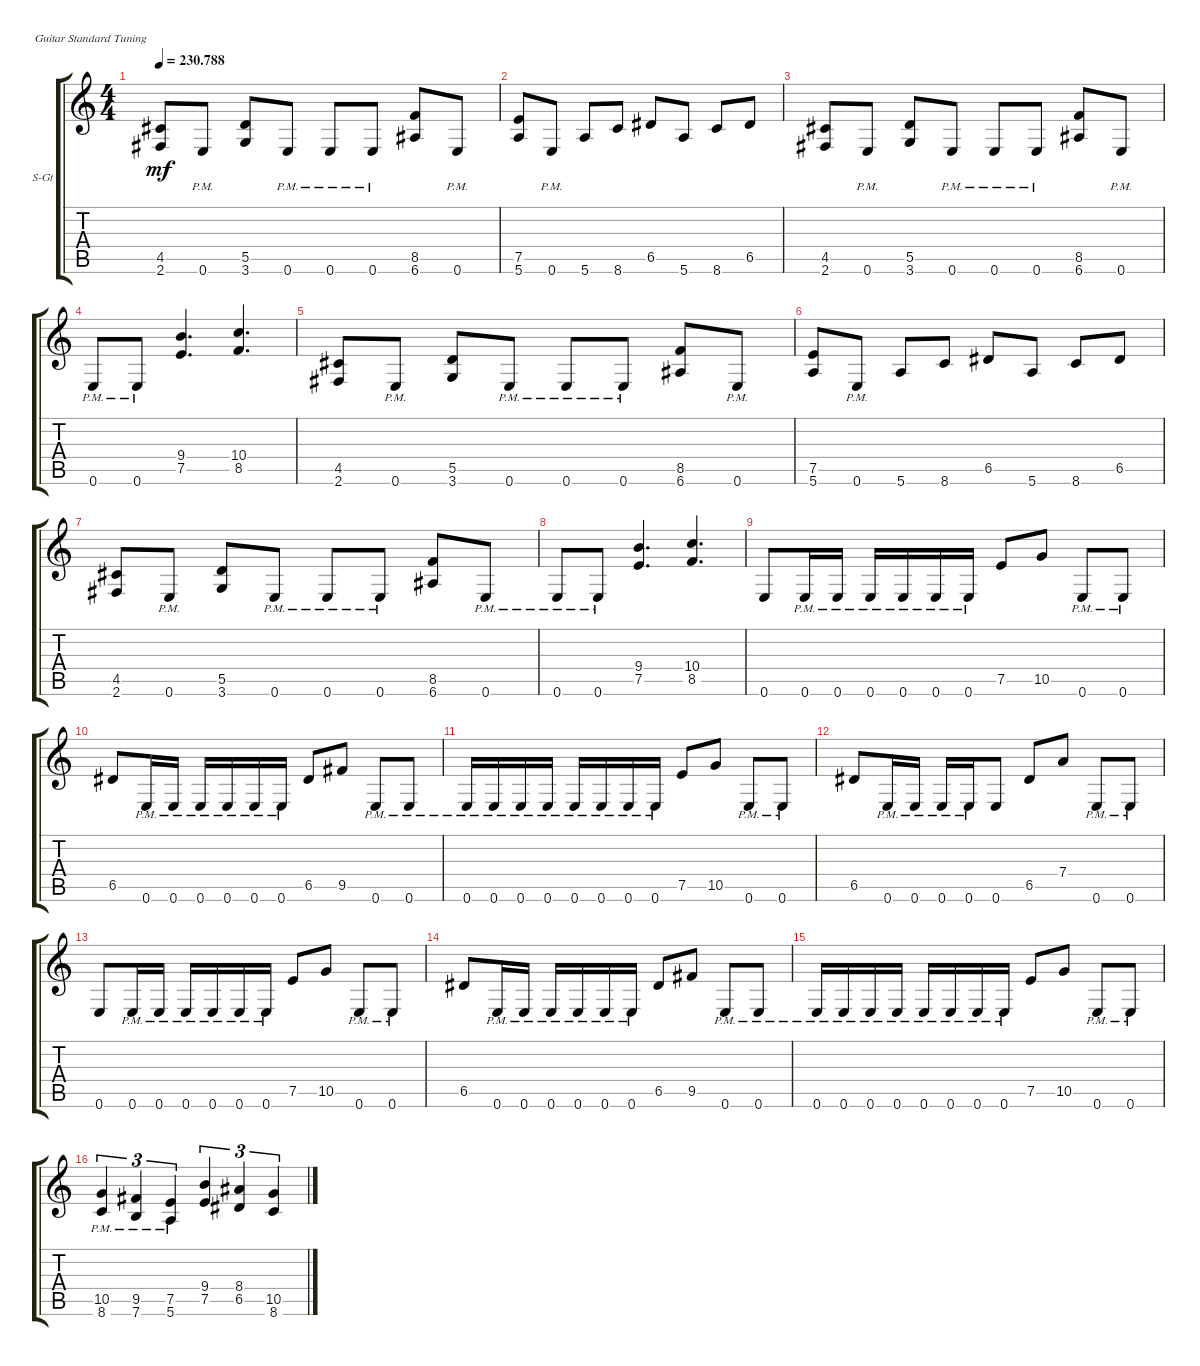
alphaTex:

\defaultSystemsLayout 4
\bracketExtendMode groupsimilarinstruments
\firstSystemTrackNameOrientation horizontal
\otherSystemsTrackNameOrientation horizontal
\track ("Steel Guitar" "S-Gt") {instrument acousticguitarsteel}
\staff {score tabs}
\tuning (E4 B3 G3 D3 A2 E2)
\ts (4 4)
\tempo
230.788
\accidentals auto
\clef g2
\ottava regular
\simile none
\ks c
(2.6 4.5).8{dy mf} 0.6{pm}.8 (3.6 5.5).8 0.6{pm}.8 0.6{pm}.8 0.6{pm}.8 (6.6 8.5).8 0.6{pm}.8 |
(5.6 7.5).8 0.6{pm}.8 5.6.8 8.6.8 6.5.8 5.6.8 8.6.8 6.5.8 |
(2.6 4.5).8 0.6{pm}.8 (3.6 5.5).8 0.6{pm}.8 0.6{pm}.8 0.6{pm}.8 (6.6 8.5).8 0.6{pm}.8 |
0.6{pm}.8 0.6{pm}.8 (7.5 9.4).4{d} (8.5 10.4).4{d} |
(2.6 4.5).8 0.6{pm}.8 (3.6 5.5).8 0.6{pm}.8 0.6{pm}.8 0.6{pm}.8 (6.6 8.5).8 0.6{pm}.8 |
(5.6 7.5).8 0.6{pm}.8 5.6.8 8.6.8 6.5.8 5.6.8 8.6.8 6.5.8 |
(2.6 4.5).8 0.6{pm}.8 (3.6 5.5).8 0.6{pm}.8 0.6{pm}.8 0.6{pm}.8 (6.6 8.5).8 0.6{pm}.8 |
0.6{pm}.8 0.6{pm}.8 (7.5 9.4).4{d} (8.5 10.4).4{d} |
0.6.8 0.6{pm}.16 0.6{pm}.16 0.6{pm}.16 0.6{pm}.16 0.6{pm}.16 0.6{pm}.16 7.5.8 10.5.8 0.6{pm}.8 0.6{pm}.8 |
6.5.8 0.6{pm}.16 0.6{pm}.16 0.6{pm}.16 0.6{pm}.16 0.6{pm}.16 0.6{pm}.16 6.5.8 9.5.8 0.6{pm}.8 0.6{pm}.8 |
0.6{pm}.16 0.6{pm}.16 0.6{pm}.16 0.6{pm}.16 0.6{pm}.16 0.6{pm}.16 0.6{pm}.16 0.6{pm}.16 7.5.8 10.5.8 0.6{pm}.8 0.6{pm}.8 |
6.5.8 0.6{pm}.16 0.6{pm}.16 0.6{pm}.16 0.6{pm}.16 0.6.8 6.5.8 7.4.8 0.6{pm}.8 0.6{pm}.8 |
0.6.8 0.6{pm}.16 0.6{pm}.16 0.6{pm}.16 0.6{pm}.16 0.6{pm}.16 0.6{pm}.16 7.5.8 10.5.8 0.6{pm}.8 0.6{pm}.8 |
6.5.8 0.6{pm}.16 0.6{pm}.16 0.6{pm}.16 0.6{pm}.16 0.6{pm}.16 0.6{pm}.16 6.5.8 9.5.8 0.6{pm}.8 0.6{pm}.8 |
0.6{pm}.16 0.6{pm}.16 0.6{pm}.16 0.6{pm}.16 0.6{pm}.16 0.6{pm}.16 0.6{pm}.16 0.6{pm}.16 7.5.8 10.5.8 0.6{pm}.8 0.6{pm}.8 |
(8.6{pm} 10.5{pm}).4{tu (3 2)} (7.6{pm} 9.5{pm}).4{tu (3 2)} (5.6{pm} 7.5{pm}).4{tu (3 2)} (7.5 9.4).4{tu (3 2)} (6.5 8.4).4{tu (3 2)} (8.6 10.5).4{tu (3 2)}
